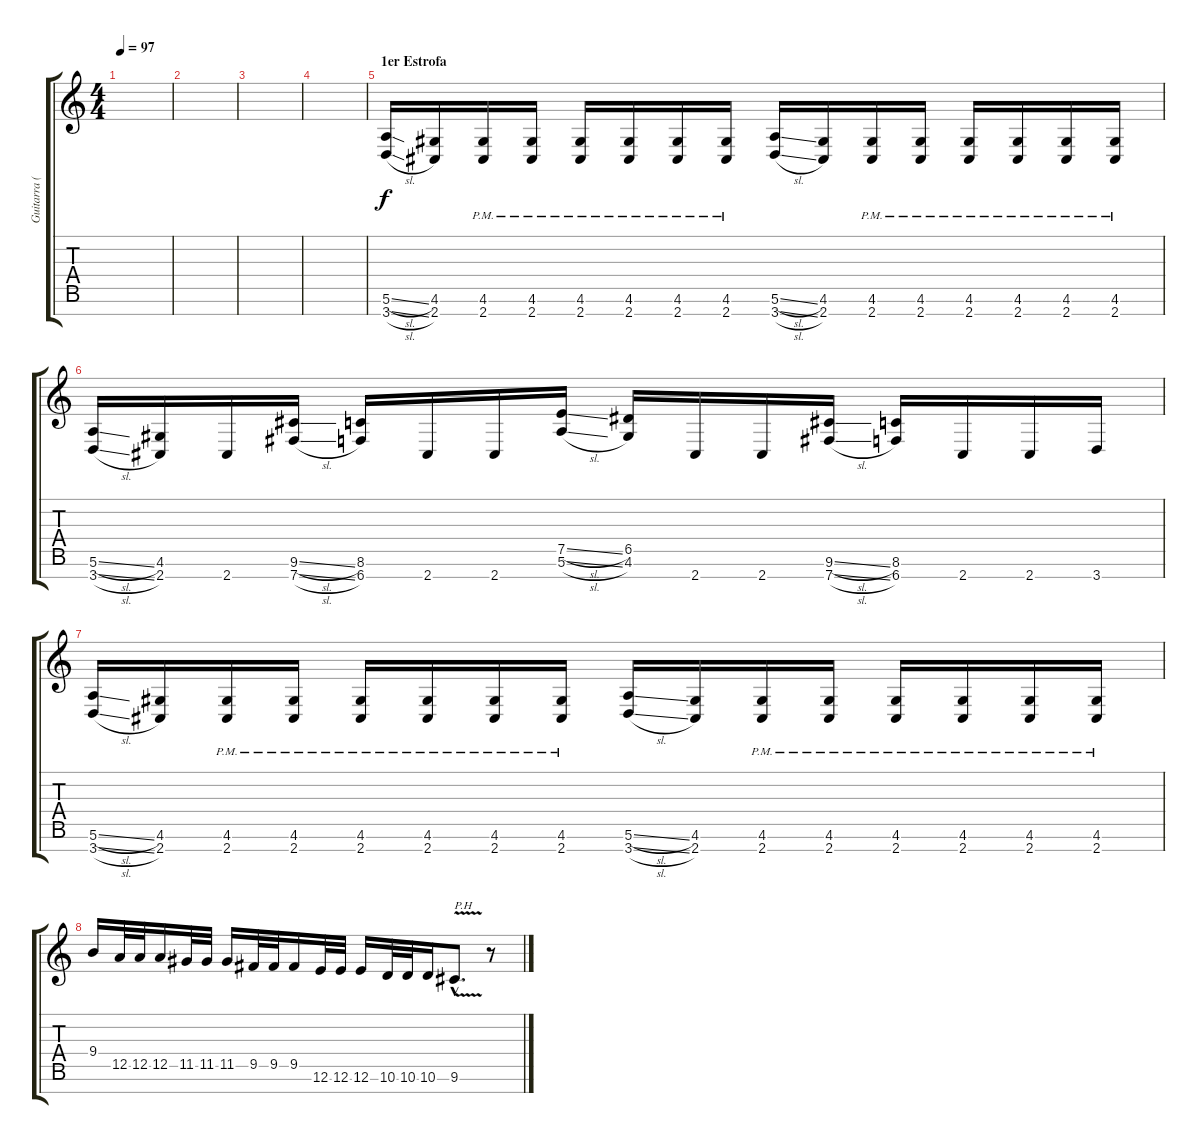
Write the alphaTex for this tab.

\track ("Guitarra (Rtm)" "Guitarra (") {instrument distortionguitar}
\staff {score tabs}
\tuning (E4 B3 G3 D3 A2 E2 B1) {hide}
\ts (4 4)
\tempo 97
\clef g2
\ks c
|
|
|
|
\section ("" "1er Estrofa")
(5.6{sl} 3.7{sl}).16 (4.6 2.7).16 (4.6{pm} 2.7{pm}).16 (4.6{pm} 2.7{pm}).16 (4.6{pm} 2.7{pm}).16 (4.6{pm} 2.7{pm}).16 (4.6{pm} 2.7{pm}).16 (4.6{pm} 2.7{pm}).16 (5.6{sl} 3.7{sl}).16 (4.6 2.7).16 (4.6{pm} 2.7{pm}).16 (4.6{pm} 2.7{pm}).16 (4.6{pm} 2.7{pm}).16 (4.6{pm} 2.7{pm}).16 (4.6{pm} 2.7{pm}).16 (4.6{pm} 2.7).16 |
(5.6{sl} 3.7{sl}).16 (4.6 2.7).16 2.7.16 (9.6{sl} 7.7{sl}).16 (8.6 6.7).16 2.7.16 2.7.16 (7.5{sl} 5.6{sl}).16 (6.5 4.6).16 2.7.16 2.7.16 (9.6{sl} 7.7{sl}).16 (8.6 6.7).16 2.7.16 2.7.16 3.7.16 |
(5.6{sl} 3.7{sl}).16 (4.6 2.7).16 (4.6{pm} 2.7{pm}).16 (4.6{pm} 2.7{pm}).16 (4.6{pm} 2.7{pm}).16 (4.6{pm} 2.7{pm}).16 (4.6{pm} 2.7{pm}).16 (4.6{pm} 2.7{pm}).16 (5.6{sl} 3.7{sl}).16 (4.6 2.7).16 (4.6{pm} 2.7{pm}).16 (4.6{pm} 2.7{pm}).16 (4.6{pm} 2.7{pm}).16 (4.6{pm} 2.7{pm}).16 (4.6{pm} 2.7{pm}).16 (4.6{pm} 2.7).16 |
9.4.16 12.5.32 12.5.32 12.5.16 11.5.32 11.5.32 11.5.16 9.5.32 9.5.32 9.5.16 12.6.32 12.6.32 12.6.16 10.6.32 10.6.32 10.6.16 9.6{v hac}.8{d txt "P.H" instrument guitarharmonics} r.8
